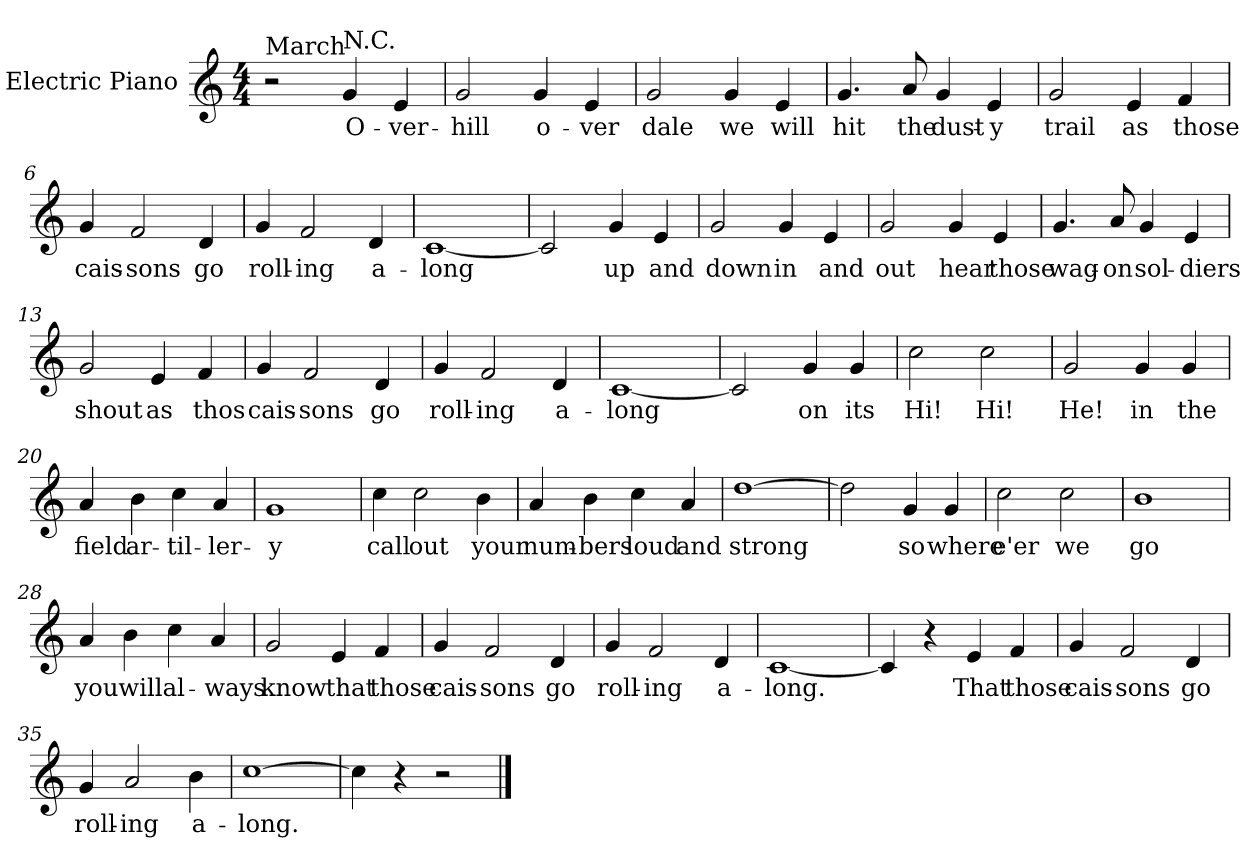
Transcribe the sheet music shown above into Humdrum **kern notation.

**kern	**text
*part1	*part1
*staff1	*staff1
*I"Electric Piano	*
*I'E.Pno	*
*clefG2	*
*k[]	*
*C:	*
*M4/4	*
=1	=1
!LO:TX:a:t=March	!
2r	.
!LO:TX:a:t=N.C.	!
4g/	O-
4e/	-ver-
=2	=2
2g/	hill
4g/	o-
4e/	-ver
=3	=3
2g/	dale
4g/	we
4e/	will
=4	=4
4.g/	hit
8a/	the
4g/	dust-
4e/	-y
=5	=5
2g/	trail
4e/	as
4f/	those
!!LO:LB:g=z
=6	=6
4g/	cais-
2f/	-sons
4d/	go
=7	=7
4g/	roll-
2f/	-ing
4d/	a-
=8	=8
[1c	-long
=9	=9
2c/]	.
4g/	up
4e/	and
!!LO:LB:g=z
=10	=10
2g/	down
4g/	in
4e/	and
=11	=11
2g/	out
4g/	hear
4e/	those
=12	=12
4.g/	wag-
8a/	-on
4g/	sol-
4e/	-diers
=13	=13
2g/	shout
4e/	as
4f/	thos
!!LO:LB:g=z
=14	=14
4g/	cais-
2f/	-sons
4d/	go
=15	=15
4g/	roll-
2f/	-ing
4d/	a-
=16	=16
[1c	long
=17	=17
2c/]	.
4g/	on
4g/	its
!!LO:LB:g=z
=18	=18
2cc\	Hi!
2cc\	Hi!
=19	=19
2g/	He!
4g/	in
4g/	the
=20	=20
4a/	field
4b\	ar-
4cc\	-til-
4a/	-ler-
=21	=21
1g	-y
!!LO:LB:g=z
=22	=22
4cc\	call
2cc\	out
4b\	your
=23	=23
4a/	num-
4b\	-bers
4cc\	loud
4a/	and
=24	=24
[1dd	strong
=25	=25
2dd\]	.
4g/	so
4g/	where
!!LO:LB:g=z
=26	=26
2cc\	e'er
2cc\	we
=27	=27
1b	go
=28	=28
4a/	you
4b\	will
4cc\	al-
4a/	-ways
=29	=29
2g/	know
4e/	that
4f/	those
!!LO:LB:g=z
=30	=30
4g/	cais-
2f/	-sons
4d/	go
=31	=31
4g/	roll-
2f/	-ing
4d/	a-
=32	=32
[1c	-long.
=33	=33
4c/]	.
4r	.
4e/	That
4f/	those
!!LO:LB:g=z
=34	=34
4g/	cais-
2f/	-sons
4d/	go
=35	=35
4g/	roll-
2a/	-ing
4b\	a-
=36	=36
[1cc	-long.
=37	=37
4cc\]	.
4r	.
2r	.
==	==
*-	*-
